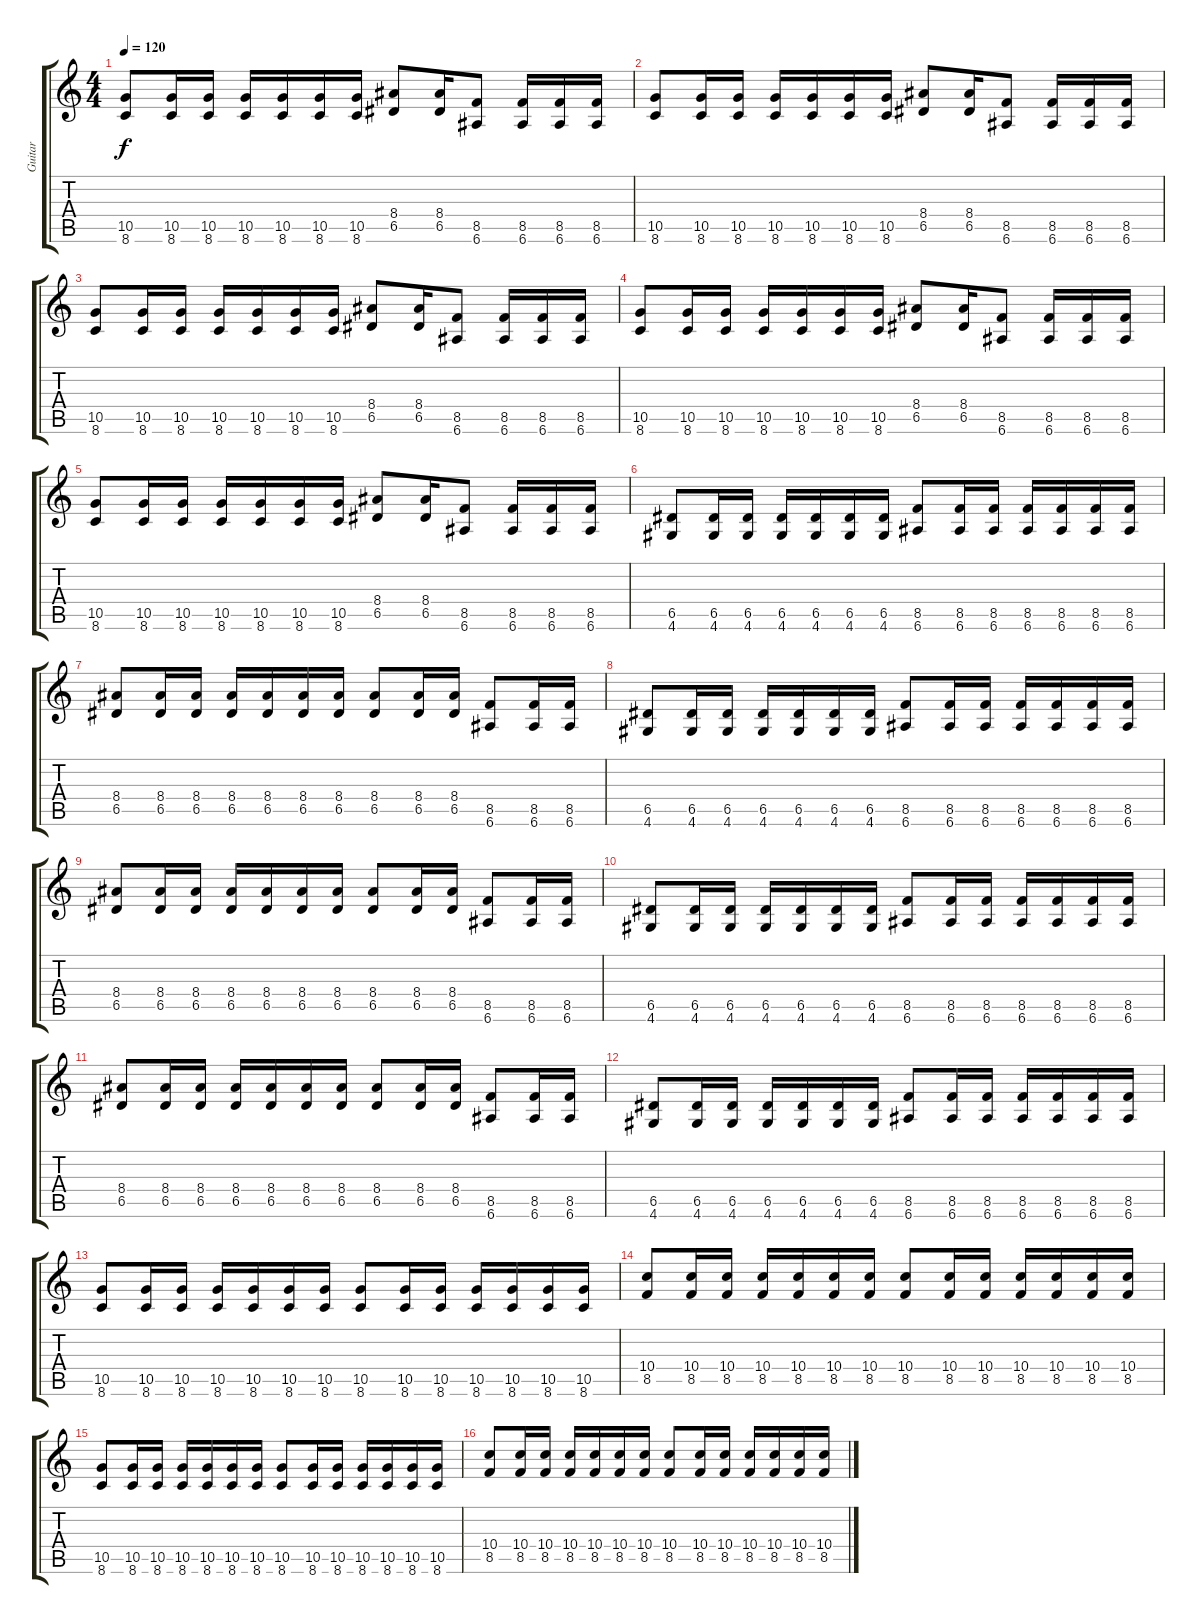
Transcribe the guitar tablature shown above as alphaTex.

\track ("Guitar" "Guitar") {instrument distortionguitar}
\staff {score tabs}
\tuning (E4 B3 G3 D3 A2 E2) {hide}
\ts (4 4)
\tempo 120
\clef g2
\ks c
(10.5 8.6).8{dy f} (10.5 8.6).16 (10.5 8.6).16 (10.5 8.6).16 (10.5 8.6).16 (10.5 8.6).16 (10.5 8.6).16 (8.4 6.5).8 (8.4 6.5).16 (8.5 6.6).8 (8.5 6.6).16 (8.5 6.6).16 (8.5 6.6).16 |
(10.5 8.6).8 (10.5 8.6).16 (10.5 8.6).16 (10.5 8.6).16 (10.5 8.6).16 (10.5 8.6).16 (10.5 8.6).16 (8.4 6.5).8 (8.4 6.5).16 (8.5 6.6).8 (8.5 6.6).16 (8.5 6.6).16 (8.5 6.6).16 |
(10.5 8.6).8 (10.5 8.6).16 (10.5 8.6).16 (10.5 8.6).16 (10.5 8.6).16 (10.5 8.6).16 (10.5 8.6).16 (8.4 6.5).8 (8.4 6.5).16 (8.5 6.6).8 (8.5 6.6).16 (8.5 6.6).16 (8.5 6.6).16 |
(10.5 8.6).8 (10.5 8.6).16 (10.5 8.6).16 (10.5 8.6).16 (10.5 8.6).16 (10.5 8.6).16 (10.5 8.6).16 (8.4 6.5).8 (8.4 6.5).16 (8.5 6.6).8 (8.5 6.6).16 (8.5 6.6).16 (8.5 6.6).16 |
(10.5 8.6).8 (10.5 8.6).16 (10.5 8.6).16 (10.5 8.6).16 (10.5 8.6).16 (10.5 8.6).16 (10.5 8.6).16 (8.4 6.5).8 (8.4 6.5).16 (8.5 6.6).8 (8.5 6.6).16 (8.5 6.6).16 (8.5 6.6).16 |
(6.5 4.6).8 (6.5 4.6).16 (6.5 4.6).16 (6.5 4.6).16 (6.5 4.6).16 (6.5 4.6).16 (6.5 4.6).16 (8.5 6.6).8 (8.5 6.6).16 (8.5 6.6).16 (8.5 6.6).16 (8.5 6.6).16 (8.5 6.6).16 (8.5 6.6).16 |
(8.4 6.5).8 (8.4 6.5).16 (8.4 6.5).16 (8.4 6.5).16 (8.4 6.5).16 (8.4 6.5).16 (8.4 6.5).16 (8.4 6.5).8 (8.4 6.5).16 (8.4 6.5).16 (8.5 6.6).8 (8.5 6.6).16 (8.5 6.6).16 |
(6.5 4.6).8 (6.5 4.6).16 (6.5 4.6).16 (6.5 4.6).16 (6.5 4.6).16 (6.5 4.6).16 (6.5 4.6).16 (8.5 6.6).8 (8.5 6.6).16 (8.5 6.6).16 (8.5 6.6).16 (8.5 6.6).16 (8.5 6.6).16 (8.5 6.6).16 |
(8.4 6.5).8 (8.4 6.5).16 (8.4 6.5).16 (8.4 6.5).16 (8.4 6.5).16 (8.4 6.5).16 (8.4 6.5).16 (8.4 6.5).8 (8.4 6.5).16 (8.4 6.5).16 (8.5 6.6).8 (8.5 6.6).16 (8.5 6.6).16 |
(6.5 4.6).8 (6.5 4.6).16 (6.5 4.6).16 (6.5 4.6).16 (6.5 4.6).16 (6.5 4.6).16 (6.5 4.6).16 (8.5 6.6).8 (8.5 6.6).16 (8.5 6.6).16 (8.5 6.6).16 (8.5 6.6).16 (8.5 6.6).16 (8.5 6.6).16 |
(8.4 6.5).8 (8.4 6.5).16 (8.4 6.5).16 (8.4 6.5).16 (8.4 6.5).16 (8.4 6.5).16 (8.4 6.5).16 (8.4 6.5).8 (8.4 6.5).16 (8.4 6.5).16 (8.5 6.6).8 (8.5 6.6).16 (8.5 6.6).16 |
(6.5 4.6).8 (6.5 4.6).16 (6.5 4.6).16 (6.5 4.6).16 (6.5 4.6).16 (6.5 4.6).16 (6.5 4.6).16 (8.5 6.6).8 (8.5 6.6).16 (8.5 6.6).16 (8.5 6.6).16 (8.5 6.6).16 (8.5 6.6).16 (8.5 6.6).16 |
(10.5 8.6).8 (10.5 8.6).16 (10.5 8.6).16 (10.5 8.6).16 (10.5 8.6).16 (10.5 8.6).16 (10.5 8.6).16 (10.5 8.6).8 (10.5 8.6).16 (10.5 8.6).16 (10.5 8.6).16 (10.5 8.6).16 (10.5 8.6).16 (10.5 8.6).16 |
(10.4 8.5).8 (10.4 8.5).16 (10.4 8.5).16 (10.4 8.5).16 (10.4 8.5).16 (10.4 8.5).16 (10.4 8.5).16 (10.4 8.5).8 (10.4 8.5).16 (10.4 8.5).16 (10.4 8.5).16 (10.4 8.5).16 (10.4 8.5).16 (10.4 8.5).16 |
(10.5 8.6).8 (10.5 8.6).16 (10.5 8.6).16 (10.5 8.6).16 (10.5 8.6).16 (10.5 8.6).16 (10.5 8.6).16 (10.5 8.6).8 (10.5 8.6).16 (10.5 8.6).16 (10.5 8.6).16 (10.5 8.6).16 (10.5 8.6).16 (10.5 8.6).16 |
(10.4 8.5).8 (10.4 8.5).16 (10.4 8.5).16 (10.4 8.5).16 (10.4 8.5).16 (10.4 8.5).16 (10.4 8.5).16 (10.4 8.5).8 (10.4 8.5).16 (10.4 8.5).16 (10.4 8.5).16 (10.4 8.5).16 (10.4 8.5).16 (10.4 8.5).16
